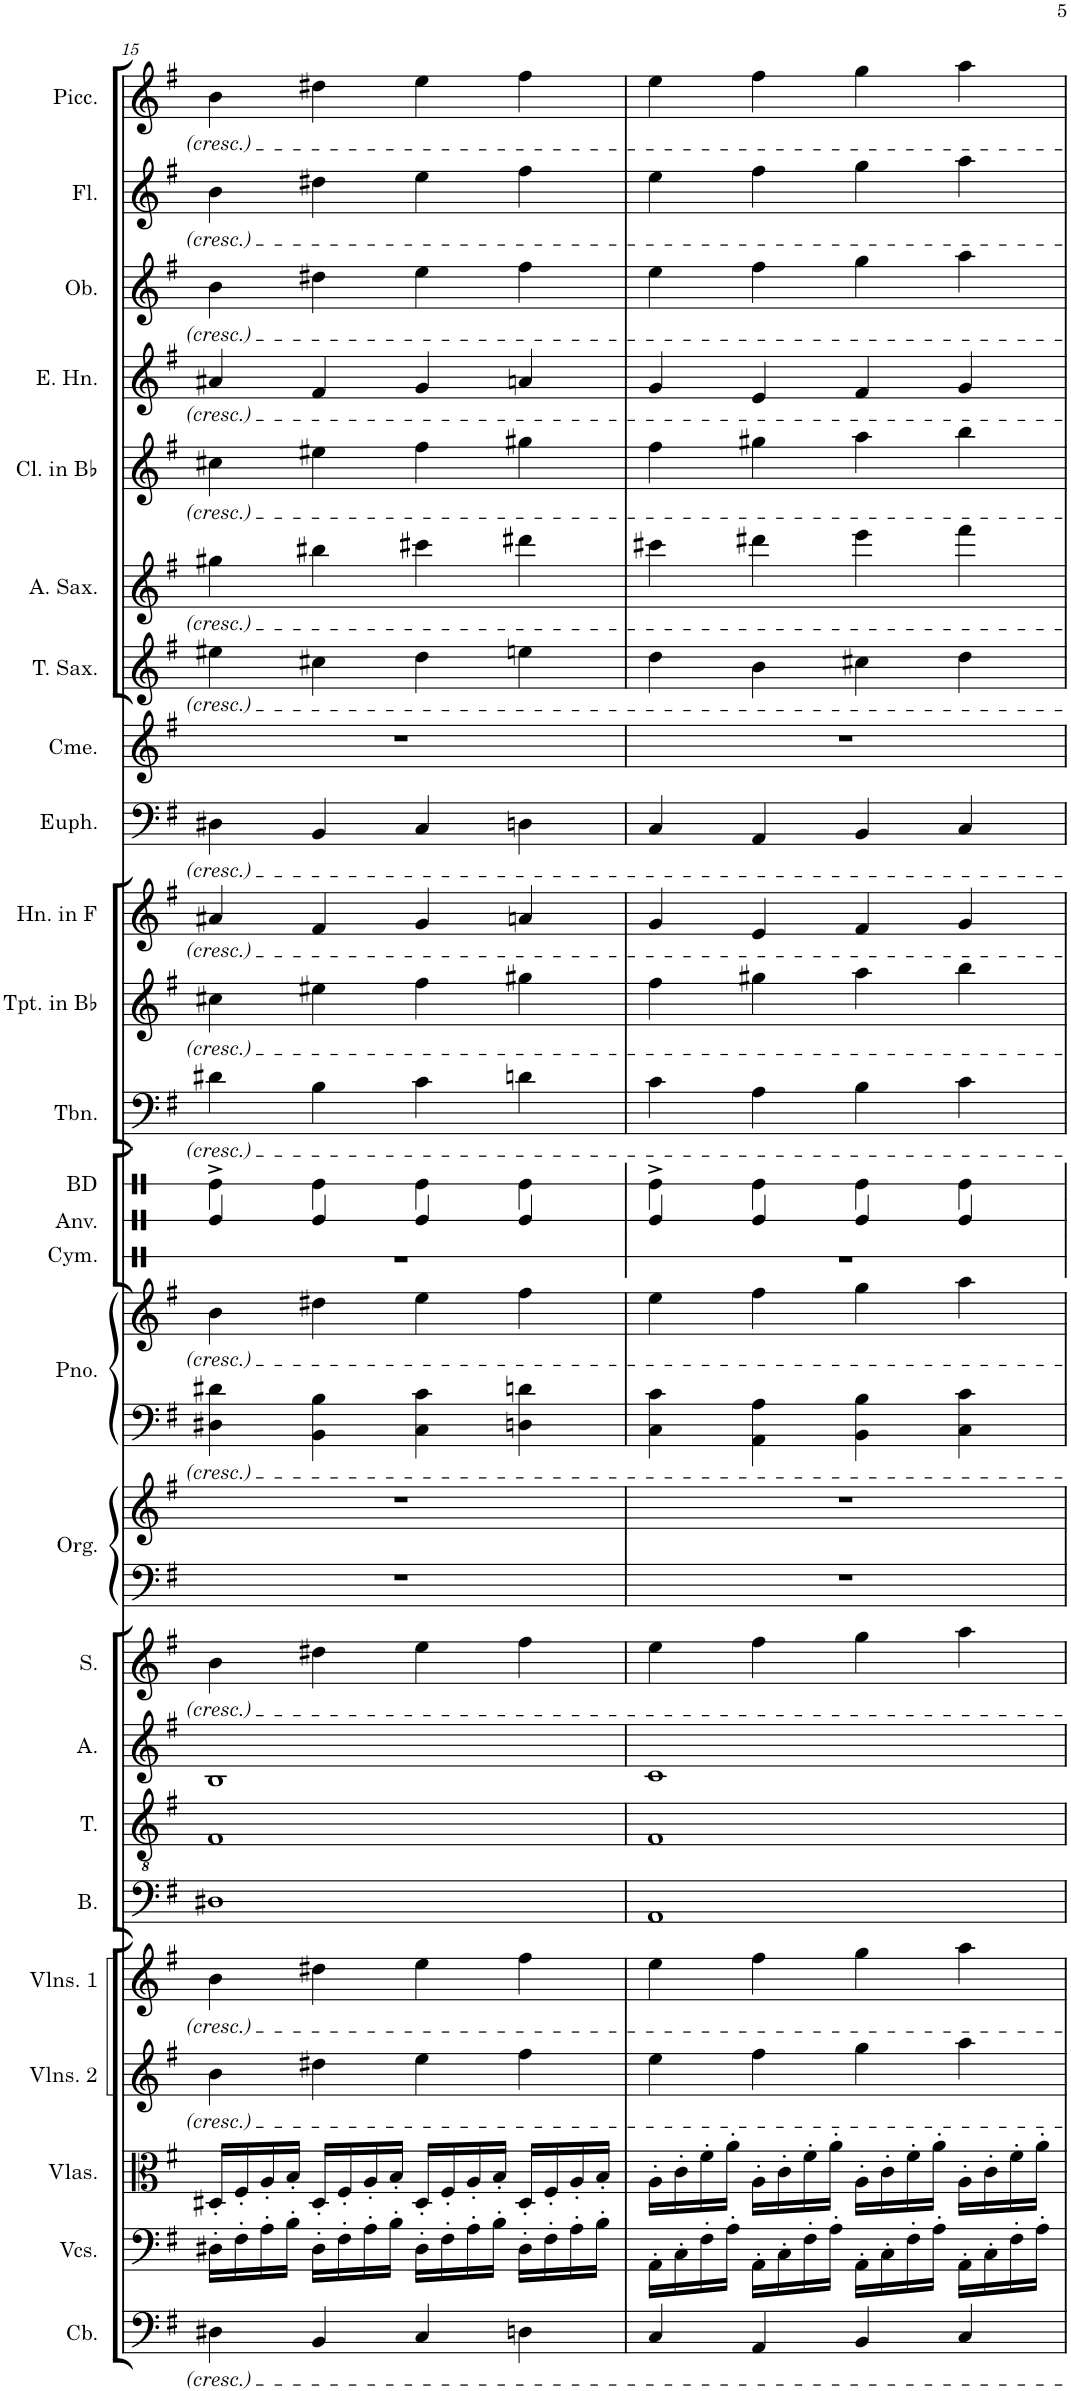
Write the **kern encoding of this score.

**kern	**kern	**kern	**kern	**kern	**kern	**kern	**kern	**kern	**kern	**kern	**kern	**kern	**kern	**kern	**kern	**kern	**kern	**kern	**kern	**kern	**kern	**kern	**kern	**kern	**kern
*part24	*part23	*part22	*part21	*part20	*part19	*part18	*part17	*part16	*part15	*part15	*part14	*part14	*part13	*part12	*part11	*part10	*part9	*part8	*part7	*part6	*part5	*part4	*part3	*part2	*part1
*staff26	*staff25	*staff24	*staff23	*staff22	*staff21	*staff20	*staff19	*staff18	*staff17	*staff16	*staff15	*staff14	*staff13	*staff12	*staff11	*staff10	*staff9	*staff8	*staff7	*staff6	*staff5	*staff4	*staff3	*staff2	*staff1
*I"Contrabass	*I"Violoncellos	*I"Violas	*I"Violins 2	*I"Violins 1	*I"Bass	*I"Tenor	*I"Alto	*I"Soprano	*I"Organ	*	*I"Piano	*	*I"Bass Drum	*I"Trombone	*I"Trumpet in Bb	*I"Horn in F	*I"Euphonium	*I"Chimes	*I"Tenor Saxophone	*I"Alto Saxophone	*I"Clarinet in Bb	*I"English Horn	*I"Oboe	*I"Flute	*I"Piccolo
*I'Cb.	*I'Vcs.	*I'Vlas.	*I'Vlns. 2	*I'Vlns. 1	*I'B.	*I'T.	*I'A.	*I'S.	*I'Org.	*	*I'Pno.	*	*I'BD	*I'Tbn.	*I'Tpt. in Bb	*I'Hn. in F	*I'Euph.	*I'Cme.	*I'T. Sax.	*I'A. Sax.	*I'Cl. in Bb	*I'E. Hn.	*I'Ob.	*I'Fl.	*I'Picc.
!!LO:PB:g=z
*clefF4	*clefF4	*clefC3	*clefG2	*clefG2	*clefF4	*clefGv2	*clefG2	*clefG2	*clefF4	*clefG2	*clefF4	*clefG2	*clefX	*clefF4	*clefG2	*clefG2	*clefF4	*clefG2	*clefG2	*clefG2	*clefG2	*clefG2	*clefG2	*clefG2	*clefG2
*Trd7c12	*	*	*	*	*	*	*	*	*	*	*	*	*	*	*Trd1c2	*Trd4c7	*	*	*Trd8c14	*Trd5c9	*Trd1c2	*Trd4c7	*	*	*Trd-7c-12
*k[f#]	*k[f#]	*k[f#]	*k[f#]	*k[f#]	*k[f#]	*k[f#]	*k[f#]	*k[f#]	*k[f#]	*k[f#]	*k[f#]	*k[f#]	*k[]	*k[f#]	*k[f#]	*k[f#]	*k[f#]	*k[f#]	*k[f#]	*k[f#]	*k[f#]	*k[f#]	*k[f#]	*k[f#]	*k[f#]
*M4/4	*M4/4	*M4/4	*M4/4	*M4/4	*M4/4	*M4/4	*M4/4	*M4/4	*M4/4	*M4/4	*M4/4	*M4/4	*M4/4	*M4/4	*M4/4	*M4/4	*M4/4	*M4/4	*M4/4	*M4/4	*M4/4	*M4/4	*M4/4	*M4/4	*M4/4
=15	=15	=15	=15	=15	=15	=15	=15	=15	=15	=15	=15	=15	=15	=15	=15	=15	=15	=15	=15	=15	=15	=15	=15	=15	=15
4D#X\	16D#X'\LL	16D#X'/LL	4b\	4b\	1D#X	1F#	1B	4b\	1r	1r	4D#X\ 4d#X\	4b\	4Re^\	4d#X\	4cc#X\	4a#X/	4D#X\	1r	4ee#X\	4gg#X\	4cc#X\	4a#X/	4b\	4b\	4b\
.	16F#'\	16F#'/	.	.	.	.	.	.	.	.	.	.	.	.	.	.	.	.	.	.	.	.	.	.	.
.	16A'\	16A'/	.	.	.	.	.	.	.	.	.	.	.	.	.	.	.	.	.	.	.	.	.	.	.
.	16B'\JJ	16B'/JJ	.	.	.	.	.	.	.	.	.	.	.	.	.	.	.	.	.	.	.	.	.	.	.
4BB/	16D#'\LL	16D#'/LL	4dd#X\	4dd#X\	.	.	.	4dd#X\	.	.	4BB\ 4B\	4dd#X\	4Re\	4B\	4ee#X\	4f#/	4BB/	.	4cc#X\	4bb#X\	4ee#X\	4f#/	4dd#X\	4dd#X\	4dd#X\
.	16F#'\	16F#'/	.	.	.	.	.	.	.	.	.	.	.	.	.	.	.	.	.	.	.	.	.	.	.
.	16A'\	16A'/	.	.	.	.	.	.	.	.	.	.	.	.	.	.	.	.	.	.	.	.	.	.	.
.	16B'\JJ	16B'/JJ	.	.	.	.	.	.	.	.	.	.	.	.	.	.	.	.	.	.	.	.	.	.	.
4C/	16D#'\LL	16D#'/LL	4ee\	4ee\	.	.	.	4ee\	.	.	4C\ 4c\	4ee\	4Re\	4c\	4ff#\	4g/	4C/	.	4dd\	4ccc#X\	4ff#\	4g/	4ee\	4ee\	4ee\
.	16F#'\	16F#'/	.	.	.	.	.	.	.	.	.	.	.	.	.	.	.	.	.	.	.	.	.	.	.
.	16A'\	16A'/	.	.	.	.	.	.	.	.	.	.	.	.	.	.	.	.	.	.	.	.	.	.	.
.	16B'\JJ	16B'/JJ	.	.	.	.	.	.	.	.	.	.	.	.	.	.	.	.	.	.	.	.	.	.	.
4Dn\	16D#'\LL	16D#'/LL	4ff#\	4ff#\	.	.	.	4ff#\	.	.	4Dn\ 4dn\	4ff#\	4Re\	4dn\	4gg#X\	4an/	4Dn\	.	4een\	4ddd#X\	4gg#X\	4an/	4ff#\	4ff#\	4ff#\
.	16F#'\	16F#'/	.	.	.	.	.	.	.	.	.	.	.	.	.	.	.	.	.	.	.	.	.	.	.
.	16A'\	16A'/	.	.	.	.	.	.	.	.	.	.	.	.	.	.	.	.	.	.	.	.	.	.	.
.	16B'\JJ	16B'/JJ	.	.	.	.	.	.	.	.	.	.	.	.	.	.	.	.	.	.	.	.	.	.	.
=16	=16	=16	=16	=16	=16	=16	=16	=16	=16	=16	=16	=16	=16	=16	=16	=16	=16	=16	=16	=16	=16	=16	=16	=16	=16
4C/	16AA'\LL	16A'\LL	4ee\	4ee\	1AA	1F#	1c	4ee\	1r	1r	4C\ 4c\	4ee\	4Re^\	4c\	4ff#\	4g/	4C/	1r	4dd\	4ccc#X\	4ff#\	4g/	4ee\	4ee\	4ee\
.	16C'\	16c'\	.	.	.	.	.	.	.	.	.	.	.	.	.	.	.	.	.	.	.	.	.	.	.
.	16F#'\	16f#'\	.	.	.	.	.	.	.	.	.	.	.	.	.	.	.	.	.	.	.	.	.	.	.
.	16A'\JJ	16a'\JJ	.	.	.	.	.	.	.	.	.	.	.	.	.	.	.	.	.	.	.	.	.	.	.
4AA/	16AA'\LL	16A'\LL	4ff#\	4ff#\	.	.	.	4ff#\	.	.	4AA\ 4A\	4ff#\	4Re\	4A\	4gg#X\	4e/	4AA/	.	4b\	4ddd#X\	4gg#X\	4e/	4ff#\	4ff#\	4ff#\
.	16C'\	16c'\	.	.	.	.	.	.	.	.	.	.	.	.	.	.	.	.	.	.	.	.	.	.	.
.	16F#'\	16f#'\	.	.	.	.	.	.	.	.	.	.	.	.	.	.	.	.	.	.	.	.	.	.	.
.	16A'\JJ	16a'\JJ	.	.	.	.	.	.	.	.	.	.	.	.	.	.	.	.	.	.	.	.	.	.	.
4BB/	16AA'\LL	16A'\LL	4gg\	4gg\	.	.	.	4gg\	.	.	4BB\ 4B\	4gg\	4Re\	4B\	4aa\	4f#/	4BB/	.	4cc#X\	4eee\	4aa\	4f#/	4gg\	4gg\	4gg\
.	16C'\	16c'\	.	.	.	.	.	.	.	.	.	.	.	.	.	.	.	.	.	.	.	.	.	.	.
.	16F#'\	16f#'\	.	.	.	.	.	.	.	.	.	.	.	.	.	.	.	.	.	.	.	.	.	.	.
.	16A'\JJ	16a'\JJ	.	.	.	.	.	.	.	.	.	.	.	.	.	.	.	.	.	.	.	.	.	.	.
4C/	16AA'\LL	16A'\LL	4aa\	4aa\	.	.	.	4aa\	.	.	4C\ 4c\	4aa\	4Re\	4c\	4bb\	4g/	4C/	.	4dd\	4fff#\	4bb\	4g/	4aa\	4aa\	4aa\
.	16C'\	16c'\	.	.	.	.	.	.	.	.	.	.	.	.	.	.	.	.	.	.	.	.	.	.	.
.	16F#'\	16f#'\	.	.	.	.	.	.	.	.	.	.	.	.	.	.	.	.	.	.	.	.	.	.	.
.	16A'\JJ	16a'\JJ	.	.	.	.	.	.	.	.	.	.	.	.	.	.	.	.	.	.	.	.	.	.	.
=	=	=	=	=	=	=	=	=	=	=	=	=	=	=	=	=	=	=	=	=	=	=	=	=	=
*-	*-	*-	*-	*-	*-	*-	*-	*-	*-	*-	*-	*-	*-	*-	*-	*-	*-	*-	*-	*-	*-	*-	*-	*-	*-
